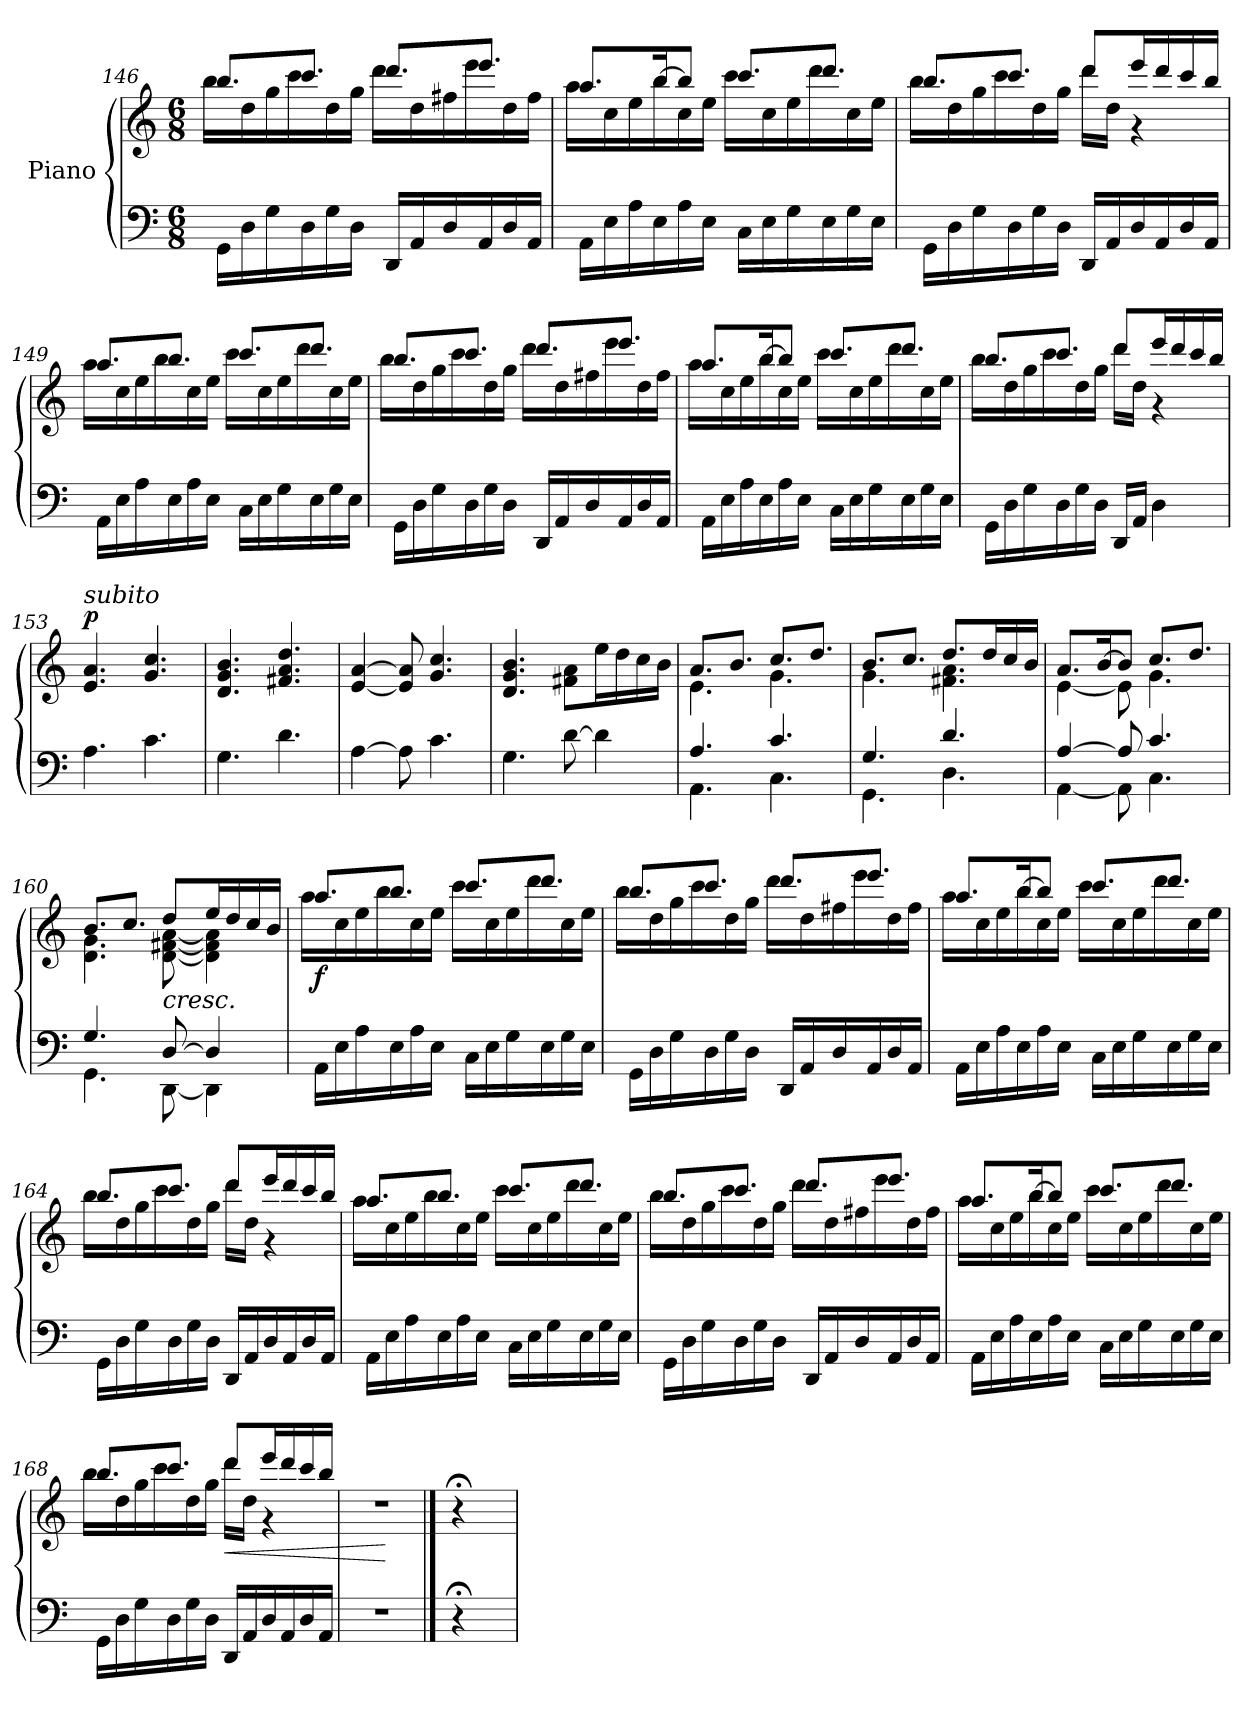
**kern	**kern	**dynam
*part1	*part1	*part1
*staff2	*staff1	*staff1/2
*I"Piano	*	*
*clefF4	*clefG2	*
*k[]	*k[]	*
*M6/8	*M6/8	*
=146	=146	=146
*	*^	*
16GG\LL	8.bb/L	16bb\LL	.
16D\	.	16dd\	.
16G\	.	16gg\	.
16D\	8.ccc/J	16ccc\	.
16G\	.	16dd\	.
16D\JJ	.	16gg\JJ	.
16DD/LL	8.ddd/L	16ddd\LL	.
16AA/	.	16dd\	.
16D/	.	16ff#X\	.
16AA/	8.eee/J	16eee\	.
16D/	.	16dd\	.
16AA/JJ	.	16ff#\JJ	.
!!LO:LB:g=z	!!
=147	=147	=147	=147
16AA\LL	8.aa/L	16aa\LL	.
16E\	.	16cc\	.
16A\	.	16ee\	.
16E\	[16bb/K	16bb\	.
16A\	8bb/J]	16cc\	.
16E\JJ	.	16ee\JJ	.
16C\LL	8.ccc/L	16ccc\LL	.
16E\	.	16cc\	.
16G\	.	16ee\	.
16E\	8.ddd/J	16ddd\	.
16G\	.	16cc\	.
16E\JJ	.	16ee\JJ	.
=148	=148	=148	=148
16GG\LL	8.bb/L	16bb\LL	.
16D\	.	16dd\	.
16G\	.	16gg\	.
16D\	8.ccc/J	16ccc\	.
16G\	.	16dd\	.
16D\JJ	.	16gg\JJ	.
16DD/LL	8ddd/L	16ddd\LL	.
16AA/	.	16dd\JJ	.
16D/	16eee/L	4r	.
16AA/	16ddd/	.	.
16D/	16ccc/	.	.
16AA/JJ	16bb/JJ	.	.
!!LO:PB:g=z	!!
=149	=149	=149	=149
16AA\LL	8.aa/L	16aa\LL	.
16E\	.	16cc\	.
16A\	.	16ee\	.
16E\	8.bb/J	16bb\	.
16A\	.	16cc\	.
16E\JJ	.	16ee\JJ	.
16C\LL	8.ccc/L	16ccc\LL	.
16E\	.	16cc\	.
16G\	.	16ee\	.
16E\	8.ddd/J	16ddd\	.
16G\	.	16cc\	.
16E\JJ	.	16ee\JJ	.
=150	=150	=150	=150
16GG\LL	8.bb/L	16bb\LL	.
16D\	.	16dd\	.
16G\	.	16gg\	.
16D\	8.ccc/J	16ccc\	.
16G\	.	16dd\	.
16D\JJ	.	16gg\JJ	.
16DD/LL	8.ddd/L	16ddd\LL	.
16AA/	.	16dd\	.
16D/	.	16ff#X\	.
16AA/	8.eee/J	16eee\	.
16D/	.	16dd\	.
16AA/JJ	.	16ff#\JJ	.
!!LO:LB:g=z	!!
=151	=151	=151	=151
16AA\LL	8.aa/L	16aa\LL	.
16E\	.	16cc\	.
16A\	.	16ee\	.
16E\	[16bb/K	16bb\	.
16A\	8bb/J]	16cc\	.
16E\JJ	.	16ee\JJ	.
16C\LL	8.ccc/L	16ccc\LL	.
16E\	.	16cc\	.
16G\	.	16ee\	.
16E\	8.ddd/J	16ddd\	.
16G\	.	16cc\	.
16E\JJ	.	16ee\JJ	.
=152	=152	=152	=152
16GG\LL	8.bb/L	16bb\LL	.
16D\	.	16dd\	.
16G\	.	16gg\	.
16D\	8.ccc/J	16ccc\	.
16G\	.	16dd\	.
16D\JJ	.	16gg\JJ	.
16DD/LL	8ddd/L	16ddd\LL	.
16AA/JJ	.	16dd\JJ	.
4D\	16eee/L	4r	.
.	16ddd/	.	.
.	16ccc/	.	.
.	16bb/JJ	.	.
*	*v	*v	*
=153	=153	=153
!	!LO:TX:a:i:t=subito	!
!	!	!LO:DY:a
4.A\	4.e/ 4.a/	p
4.c\	4.g/ 4.cc/	.
=154	=154	=154
4.G\	4.d/ 4.g/ 4.b/	.
4.d\	4.f#X/ 4.a/ 4.dd/	.
!!LO:LB:g=z
=155	=155	=155
[4A\	[4e/ [4a/	.
8A\]	8e/] 8a/]	.
4.c\	4.g/ 4.cc/	.
=156	=156	=156
4.G\	4.d/ 4.g/ 4.b/	.
[8d\	8f#X\ 8a\L	.
4d\]	16ee\L	.
.	16dd\	.
.	16cc\	.
.	16b\JJ	.
=157	=157	=157
*^	*^	*
4.A/	4.AA\	8.a/L	4.e\	.
.	.	8.b/J	.	.
4.c/	4.C\	8.cc/L	4.g\	.
.	.	8.dd/J	.	.
=158	=158	=158	=158	=158
4.G/	4.GG\	8.b/L	4.g\	.
.	.	8.cc/J	.	.
4.d/	4.D\	8.dd/L	4.f#X\ 4.a\	.
.	.	16dd/L	.	.
.	.	16cc/	.	.
.	.	16b/JJ	.	.
=159	=159	=159	=159	=159
[4A/	[4AA\	8.a/L	[4e\	.
.	.	[16b/K	.	.
8A/]	8AA\]	8b/J]	8e\]	.
4.c/	4.C\	8.cc/L	4.g\	.
.	.	8.dd/J	.	.
=160	=160	=160	=160	=160
4.G/	4.GG\	8.b/L	4.d\ 4.g\	.
.	.	8.cc/J	.	.
!	!	!	!	!LO:HP:b
[8D/	[8DD\	8dd/L	[8d\ [8f#X\ [8a\	<
4D/]	4DD\]	16ee/L	4d\] 4f#\] 4a\]	.
.	.	16dd/	.	.
.	.	16cc/	.	.
.	.	16b/JJ	.	.
*v	*v	*	*	*
!!LO:LB:g=z	!!
=161	=161	=161	=161
!	!	!	!LO:DY:b
16AA\LL	8.aa/L	16aa\LL	f
16E\	.	16cc\	.
16A\	.	16ee\	.
16E\	8.bb/J	16bb\	.
16A\	.	16cc\	.
16E\JJ	.	16ee\JJ	[
16C\LL	8.ccc/L	16ccc\LL	.
16E\	.	16cc\	.
16G\	.	16ee\	.
16E\	8.ddd/J	16ddd\	.
16G\	.	16cc\	.
16E\JJ	.	16ee\JJ	.
=162	=162	=162	=162
16GG\LL	8.bb/L	16bb\LL	.
16D\	.	16dd\	.
16G\	.	16gg\	.
16D\	8.ccc/J	16ccc\	.
16G\	.	16dd\	.
16D\JJ	.	16gg\JJ	.
16DD/LL	8.ddd/L	16ddd\LL	.
16AA/	.	16dd\	.
16D/	.	16ff#X\	.
16AA/	8.eee/J	16eee\	.
16D/	.	16dd\	.
16AA/JJ	.	16ff#\JJ	.
!!LO:LB:g=z	!!
=163	=163	=163	=163
16AA\LL	8.aa/L	16aa\LL	.
16E\	.	16cc\	.
16A\	.	16ee\	.
16E\	[16bb/K	16bb\	.
16A\	8bb/J]	16cc\	.
16E\JJ	.	16ee\JJ	.
16C\LL	8.ccc/L	16ccc\LL	.
16E\	.	16cc\	.
16G\	.	16ee\	.
16E\	8.ddd/J	16ddd\	.
16G\	.	16cc\	.
16E\JJ	.	16ee\JJ	.
=164	=164	=164	=164
16GG\LL	8.bb/L	16bb\LL	.
16D\	.	16dd\	.
16G\	.	16gg\	.
16D\	8.ccc/J	16ccc\	.
16G\	.	16dd\	.
16D\JJ	.	16gg\JJ	.
16DD/LL	8ddd/L	16ddd\LL	.
16AA/	.	16dd\JJ	.
16D/	16eee/L	4r	.
16AA/	16ddd/	.	.
16D/	16ccc/	.	.
16AA/JJ	16bb/JJ	.	.
!!LO:PB:g=z	!!
=165	=165	=165	=165
16AA\LL	8.aa/L	16aa\LL	.
16E\	.	16cc\	.
16A\	.	16ee\	.
16E\	8.bb/J	16bb\	.
16A\	.	16cc\	.
16E\JJ	.	16ee\JJ	.
16C\LL	8.ccc/L	16ccc\LL	.
16E\	.	16cc\	.
16G\	.	16ee\	.
16E\	8.ddd/J	16ddd\	.
16G\	.	16cc\	.
16E\JJ	.	16ee\JJ	.
=166	=166	=166	=166
16GG\LL	8.bb/L	16bb\LL	.
16D\	.	16dd\	.
16G\	.	16gg\	.
16D\	8.ccc/J	16ccc\	.
16G\	.	16dd\	.
16D\JJ	.	16gg\JJ	.
16DD/LL	8.ddd/L	16ddd\LL	.
16AA/	.	16dd\	.
16D/	.	16ff#X\	.
16AA/	8.eee/J	16eee\	.
16D/	.	16dd\	.
16AA/JJ	.	16ff#\JJ	.
!!LO:LB:g=z	!!
=167	=167	=167	=167
16AA\LL	8.aa/L	16aa\LL	.
16E\	.	16cc\	.
16A\	.	16ee\	.
16E\	[16bb/K	16bb\	.
16A\	8bb/J]	16cc\	.
16E\JJ	.	16ee\JJ	.
16C\LL	8.ccc/L	16ccc\LL	.
16E\	.	16cc\	.
16G\	.	16ee\	.
16E\	8.ddd/J	16ddd\	.
16G\	.	16cc\	.
16E\JJ	.	16ee\JJ	.
=168	=168	=168	=168
16GG\LL	8.bb/L	16bb\LL	.
16D\	.	16dd\	.
16G\	.	16gg\	.
16D\	8.ccc/J	16ccc\	.
16G\	.	16dd\	.
16D\JJ	.	16gg\JJ	.
!	!	!	!LO:HP:b
16DD/LL	8ddd/L	16ddd\LL	<
16AA/	.	16dd\JJ	.
16D/	16eee/L	4r	.
16AA/	16ddd/	.	.
16D/	16ccc/	.	.
16AA/JJ	16bb/JJ	.	.
*	*v	*v	*
=169	=169	=169
2.r	2.r	.
.	.	[
==170	==170	==170
4r;<	4r;<	.
=	=	=
*-	*-	*-
